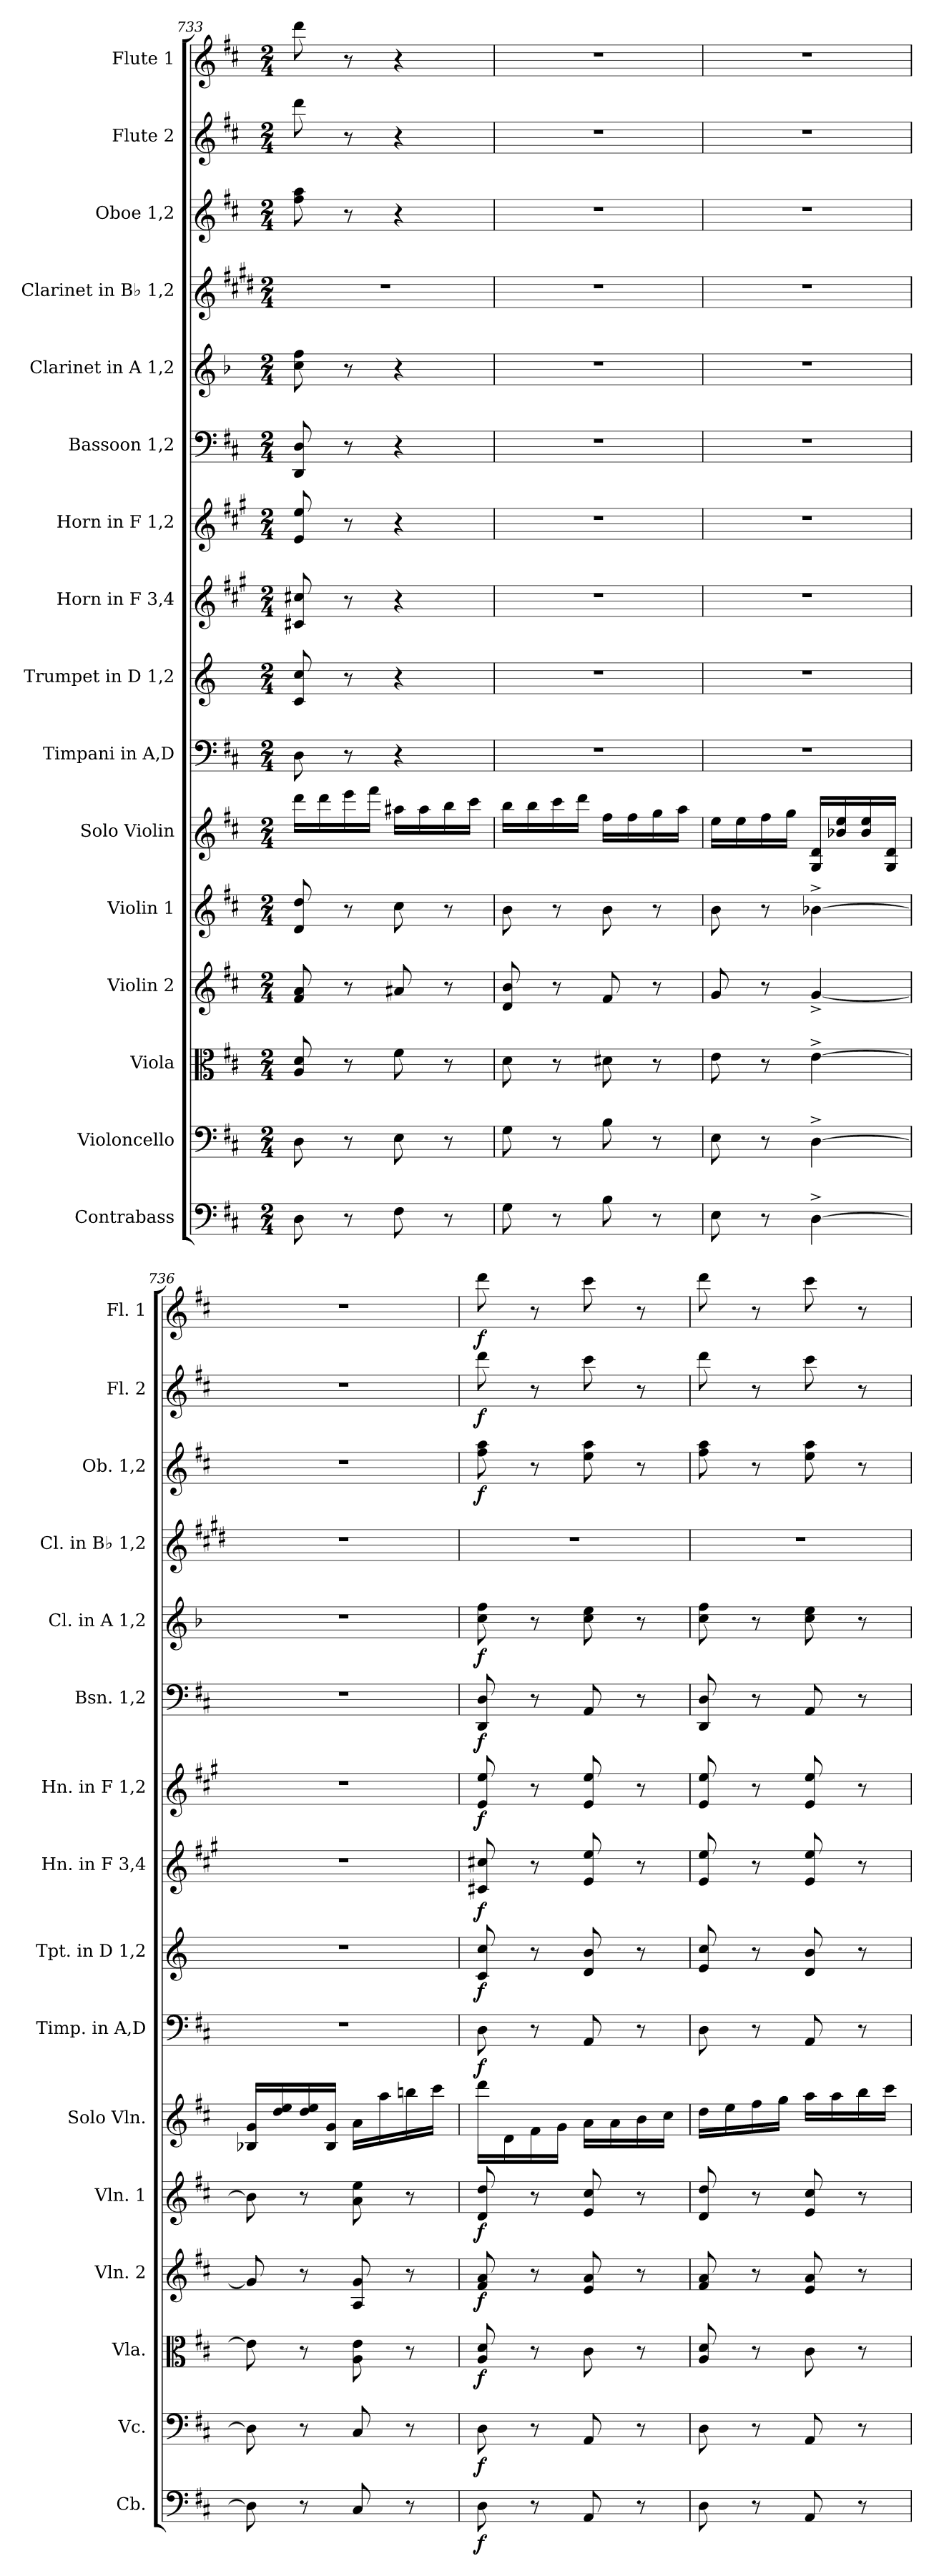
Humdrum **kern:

**kern	**dynam	**kern	**dynam	**kern	**dynam	**kern	**dynam	**kern	**dynam	**kern	**kern	**dynam	**kern	**dynam	**kern	**dynam	**kern	**dynam	**kern	**dynam	**kern	**dynam	**kern	**kern	**dynam	**kern	**dynam	**kern	**dynam
*part16	*part16	*part15	*part15	*part14	*part14	*part13	*part13	*part12	*part12	*part11	*part10	*part10	*part9	*part9	*part8	*part8	*part7	*part7	*part6	*part6	*part5	*part5	*part4	*part3	*part3	*part2	*part2	*part1	*part1
*staff16	*staff16	*staff15	*staff15	*staff14	*staff14	*staff13	*staff13	*staff12	*staff12	*staff11	*staff10	*staff10	*staff9	*staff9	*staff8	*staff8	*staff7	*staff7	*staff6	*staff6	*staff5	*staff5	*staff4	*staff3	*staff3	*staff2	*staff2	*staff1	*staff1
*I"Contrabass	*	*I"Violoncello	*	*I"Viola	*	*I"Violin 2	*	*I"Violin 1	*	*I"Solo Violin	*I"Timpani in A,D	*	*I"Trumpet in D 1,2	*	*I"Horn in F 3,4	*	*I"Horn in F 1,2	*	*I"Bassoon 1,2	*	*I"Clarinet in A 1,2	*	*I"Clarinet in B♭ 1,2	*I"Oboe 1,2	*	*I"Flute 2	*	*I"Flute 1	*
*I'Cb.	*	*I'Vc.	*	*I'Vla.	*	*I'Vln. 2	*	*I'Vln. 1	*	*I'Solo Vln.	*I'Timp. in A,D	*	*I'Tpt. in D 1,2	*	*I'Hn. in F 3,4	*	*I'Hn. in F 1,2	*	*I'Bsn. 1,2	*	*I'Cl. in A 1,2	*	*I'Cl. in B♭ 1,2	*I'Ob. 1,2	*	*I'Fl. 2	*	*I'Fl. 1	*
*clefF4	*	*clefF4	*	*clefC3	*	*clefG2	*	*clefG2	*	*clefG2	*clefF4	*	*clefG2	*	*clefG2	*	*clefG2	*	*clefF4	*	*clefG2	*	*clefG2	*clefG2	*	*clefG2	*	*clefG2	*
*ITrd7c12	*	*	*	*	*	*	*	*	*	*	*	*	*ITrd-1c-2	*	*ITrd4c7	*	*ITrd4c7	*	*	*	*ITrd2c3	*	*ITrd1c2	*	*	*	*	*	*
*k[f#c#]	*	*k[f#c#]	*	*k[f#c#]	*	*k[f#c#]	*	*k[f#c#]	*	*k[f#c#]	*k[f#c#]	*	*k[f#c#]	*	*k[f#c#]	*	*k[f#c#]	*	*k[f#c#]	*	*k[f#c#]	*	*k[f#c#]	*k[f#c#]	*	*k[f#c#]	*	*k[f#c#]	*
*M2/4	*	*M2/4	*	*M2/4	*	*M2/4	*	*M2/4	*	*M2/4	*M2/4	*	*M2/4	*	*M2/4	*	*M2/4	*	*M2/4	*	*M2/4	*	*M2/4	*M2/4	*	*M2/4	*	*M2/4	*
=733	=733	=733	=733	=733	=733	=733	=733	=733	=733	=733	=733	=733	=733	=733	=733	=733	=733	=733	=733	=733	=733	=733	=733	=733	=733	=733	=733	=733	=733
8DD\	.	8D\	.	8A/ 8d/	.	8f#/ 8a/	.	8d/ 8dd/	.	16ddd\LL	8D\	.	8d/ 8dd/	.	8F#X/ 8f#X/	.	8A/ 8a/	.	8DD/ 8D/	.	8a\ 8dd\	.	2r	8ff#\ 8aa\	.	8ddd\	.	8ddd\	.
.	.	.	.	.	.	.	.	.	.	16ddd\	.	.	.	.	.	.	.	.	.	.	.	.	.	.	.	.	.	.	.
8r	.	8r	.	8r	.	8r	.	8r	.	16eee\	8r	.	8r	.	8r	.	8r	.	8r	.	8r	.	.	8r	.	8r	.	8r	.
.	.	.	.	.	.	.	.	.	.	16fff#\JJ	.	.	.	.	.	.	.	.	.	.	.	.	.	.	.	.	.	.	.
8FF#\	.	8E\	.	8f#\	.	8a#X/	.	8cc#\	.	16aa#X\LL	4r	.	4r	.	4r	.	4r	.	4r	.	4r	.	.	4r	.	4r	.	4r	.
.	.	.	.	.	.	.	.	.	.	16aa#\	.	.	.	.	.	.	.	.	.	.	.	.	.	.	.	.	.	.	.
8r	.	8r	.	8r	.	8r	.	8r	.	16bb\	.	.	.	.	.	.	.	.	.	.	.	.	.	.	.	.	.	.	.
.	.	.	.	.	.	.	.	.	.	16ccc#\JJ	.	.	.	.	.	.	.	.	.	.	.	.	.	.	.	.	.	.	.
=734	=734	=734	=734	=734	=734	=734	=734	=734	=734	=734	=734	=734	=734	=734	=734	=734	=734	=734	=734	=734	=734	=734	=734	=734	=734	=734	=734	=734	=734
8GG\	.	8G\	.	8d\	.	8d/ 8b/	.	8b\	.	16bb\LL	2r	.	2r	.	2r	.	2r	.	2r	.	2r	.	2r	2r	.	2r	.	2r	.
.	.	.	.	.	.	.	.	.	.	16bb\	.	.	.	.	.	.	.	.	.	.	.	.	.	.	.	.	.	.	.
8r	.	8r	.	8r	.	8r	.	8r	.	16ccc#\	.	.	.	.	.	.	.	.	.	.	.	.	.	.	.	.	.	.	.
.	.	.	.	.	.	.	.	.	.	16ddd\JJ	.	.	.	.	.	.	.	.	.	.	.	.	.	.	.	.	.	.	.
8BB\	.	8B\	.	8d#X\	.	8f#/	.	8b\	.	16ff#\LL	.	.	.	.	.	.	.	.	.	.	.	.	.	.	.	.	.	.	.
.	.	.	.	.	.	.	.	.	.	16ff#\	.	.	.	.	.	.	.	.	.	.	.	.	.	.	.	.	.	.	.
8r	.	8r	.	8r	.	8r	.	8r	.	16gg\	.	.	.	.	.	.	.	.	.	.	.	.	.	.	.	.	.	.	.
.	.	.	.	.	.	.	.	.	.	16aa\JJ	.	.	.	.	.	.	.	.	.	.	.	.	.	.	.	.	.	.	.
=735	=735	=735	=735	=735	=735	=735	=735	=735	=735	=735	=735	=735	=735	=735	=735	=735	=735	=735	=735	=735	=735	=735	=735	=735	=735	=735	=735	=735	=735
8EE\	.	8E\	.	8e\	.	8g/	.	8b\	.	16ee\LL	2r	.	2r	.	2r	.	2r	.	2r	.	2r	.	2r	2r	.	2r	.	2r	.
.	.	.	.	.	.	.	.	.	.	16ee\	.	.	.	.	.	.	.	.	.	.	.	.	.	.	.	.	.	.	.
8r	.	8r	.	8r	.	8r	.	8r	.	16ff#\	.	.	.	.	.	.	.	.	.	.	.	.	.	.	.	.	.	.	.
.	.	.	.	.	.	.	.	.	.	16gg\JJ	.	.	.	.	.	.	.	.	.	.	.	.	.	.	.	.	.	.	.
[4DD^\	.	[4D^\	.	[4e^\	.	[4g^/	.	[4b-X^\	.	16G/ 16d/LL	.	.	.	.	.	.	.	.	.	.	.	.	.	.	.	.	.	.	.
.	.	.	.	.	.	.	.	.	.	16b-X/ 16ee/	.	.	.	.	.	.	.	.	.	.	.	.	.	.	.	.	.	.	.
.	.	.	.	.	.	.	.	.	.	16b-/ 16ee/	.	.	.	.	.	.	.	.	.	.	.	.	.	.	.	.	.	.	.
.	.	.	.	.	.	.	.	.	.	16G/ 16d/JJ	.	.	.	.	.	.	.	.	.	.	.	.	.	.	.	.	.	.	.
!!LO:PB:g=z
=736	=736	=736	=736	=736	=736	=736	=736	=736	=736	=736	=736	=736	=736	=736	=736	=736	=736	=736	=736	=736	=736	=736	=736	=736	=736	=736	=736	=736	=736
8DD\]	.	8D\]	.	8e\]	.	8g/]	.	8b-\]	.	16B-X/ 16g/LL	2r	.	2r	.	2r	.	2r	.	2r	.	2r	.	2r	2r	.	2r	.	2r	.
.	.	.	.	.	.	.	.	.	.	16dd/ 16ee/	.	.	.	.	.	.	.	.	.	.	.	.	.	.	.	.	.	.	.
8r	.	8r	.	8r	.	8r	.	8r	.	16dd/ 16ee/	.	.	.	.	.	.	.	.	.	.	.	.	.	.	.	.	.	.	.
.	.	.	.	.	.	.	.	.	.	16B-/ 16g/JJ	.	.	.	.	.	.	.	.	.	.	.	.	.	.	.	.	.	.	.
8CC#/	.	8C#/	.	8A\ 8e\	.	8A/ 8g/	.	8a\ 8ee\	.	16a\LL	.	.	.	.	.	.	.	.	.	.	.	.	.	.	.	.	.	.	.
.	.	.	.	.	.	.	.	.	.	16aa\	.	.	.	.	.	.	.	.	.	.	.	.	.	.	.	.	.	.	.
8r	.	8r	.	8r	.	8r	.	8r	.	16bbn\	.	.	.	.	.	.	.	.	.	.	.	.	.	.	.	.	.	.	.
.	.	.	.	.	.	.	.	.	.	16ccc#\JJ	.	.	.	.	.	.	.	.	.	.	.	.	.	.	.	.	.	.	.
=737	=737	=737	=737	=737	=737	=737	=737	=737	=737	=737	=737	=737	=737	=737	=737	=737	=737	=737	=737	=737	=737	=737	=737	=737	=737	=737	=737	=737	=737
!	!LO:DY:b	!	!LO:DY:b	!	!LO:DY:b	!	!LO:DY:b	!	!LO:DY:b	!	!	!LO:DY:b	!	!LO:DY:b	!	!LO:DY:b	!	!LO:DY:b	!	!LO:DY:b	!	!LO:DY:b	!	!	!LO:DY:b	!	!LO:DY:b	!	!LO:DY:b
8DD\	f	8D\	f	8A/ 8d/	f	8f#/ 8a/	f	8d/ 8dd/	f	16ddd\LL	8D\	f	8d/ 8dd/	f	8F#X/ 8f#X/	f	8A/ 8a/	f	8DD/ 8D/	f	8a\ 8dd\	f	2r	8ff#\ 8aa\	f	8ddd\	f	8ddd\	f
.	.	.	.	.	.	.	.	.	.	16d\	.	.	.	.	.	.	.	.	.	.	.	.	.	.	.	.	.	.	.
8r	.	8r	.	8r	.	8r	.	8r	.	16f#\	8r	.	8r	.	8r	.	8r	.	8r	.	8r	.	.	8r	.	8r	.	8r	.
.	.	.	.	.	.	.	.	.	.	16g\JJ	.	.	.	.	.	.	.	.	.	.	.	.	.	.	.	.	.	.	.
8AAA/	.	8AA/	.	8c#\	.	8e/ 8a/	.	8e/ 8cc#/	.	16a\LL	8AA/	.	8e/ 8cc#/	.	8A/ 8a/	.	8A/ 8a/	.	8AA/	.	8a\ 8cc#\	.	.	8ee\ 8aa\	.	8ccc#\	.	8ccc#\	.
.	.	.	.	.	.	.	.	.	.	16a\	.	.	.	.	.	.	.	.	.	.	.	.	.	.	.	.	.	.	.
8r	.	8r	.	8r	.	8r	.	8r	.	16b\	8r	.	8r	.	8r	.	8r	.	8r	.	8r	.	.	8r	.	8r	.	8r	.
.	.	.	.	.	.	.	.	.	.	16cc#\JJ	.	.	.	.	.	.	.	.	.	.	.	.	.	.	.	.	.	.	.
=738	=738	=738	=738	=738	=738	=738	=738	=738	=738	=738	=738	=738	=738	=738	=738	=738	=738	=738	=738	=738	=738	=738	=738	=738	=738	=738	=738	=738	=738
8DD\	.	8D\	.	8A/ 8d/	.	8f#/ 8a/	.	8d/ 8dd/	.	16dd\LL	8D\	.	8f#/ 8dd/	.	8A/ 8a/	.	8A/ 8a/	.	8DD/ 8D/	.	8a\ 8dd\	.	2r	8ff#\ 8aa\	.	8ddd\	.	8ddd\	.
.	.	.	.	.	.	.	.	.	.	16ee\	.	.	.	.	.	.	.	.	.	.	.	.	.	.	.	.	.	.	.
8r	.	8r	.	8r	.	8r	.	8r	.	16ff#\	8r	.	8r	.	8r	.	8r	.	8r	.	8r	.	.	8r	.	8r	.	8r	.
.	.	.	.	.	.	.	.	.	.	16gg\JJ	.	.	.	.	.	.	.	.	.	.	.	.	.	.	.	.	.	.	.
8AAA/	.	8AA/	.	8c#\	.	8e/ 8a/	.	8e/ 8cc#/	.	16aa\LL	8AA/	.	8e/ 8cc#/	.	8A/ 8a/	.	8A/ 8a/	.	8AA/	.	8a\ 8cc#\	.	.	8ee\ 8aa\	.	8ccc#\	.	8ccc#\	.
.	.	.	.	.	.	.	.	.	.	16aa\	.	.	.	.	.	.	.	.	.	.	.	.	.	.	.	.	.	.	.
8r	.	8r	.	8r	.	8r	.	8r	.	16bb\	8r	.	8r	.	8r	.	8r	.	8r	.	8r	.	.	8r	.	8r	.	8r	.
.	.	.	.	.	.	.	.	.	.	16ccc#\JJ	.	.	.	.	.	.	.	.	.	.	.	.	.	.	.	.	.	.	.
=	=	=	=	=	=	=	=	=	=	=	=	=	=	=	=	=	=	=	=	=	=	=	=	=	=	=	=	=	=
*-	*-	*-	*-	*-	*-	*-	*-	*-	*-	*-	*-	*-	*-	*-	*-	*-	*-	*-	*-	*-	*-	*-	*-	*-	*-	*-	*-	*-	*-
